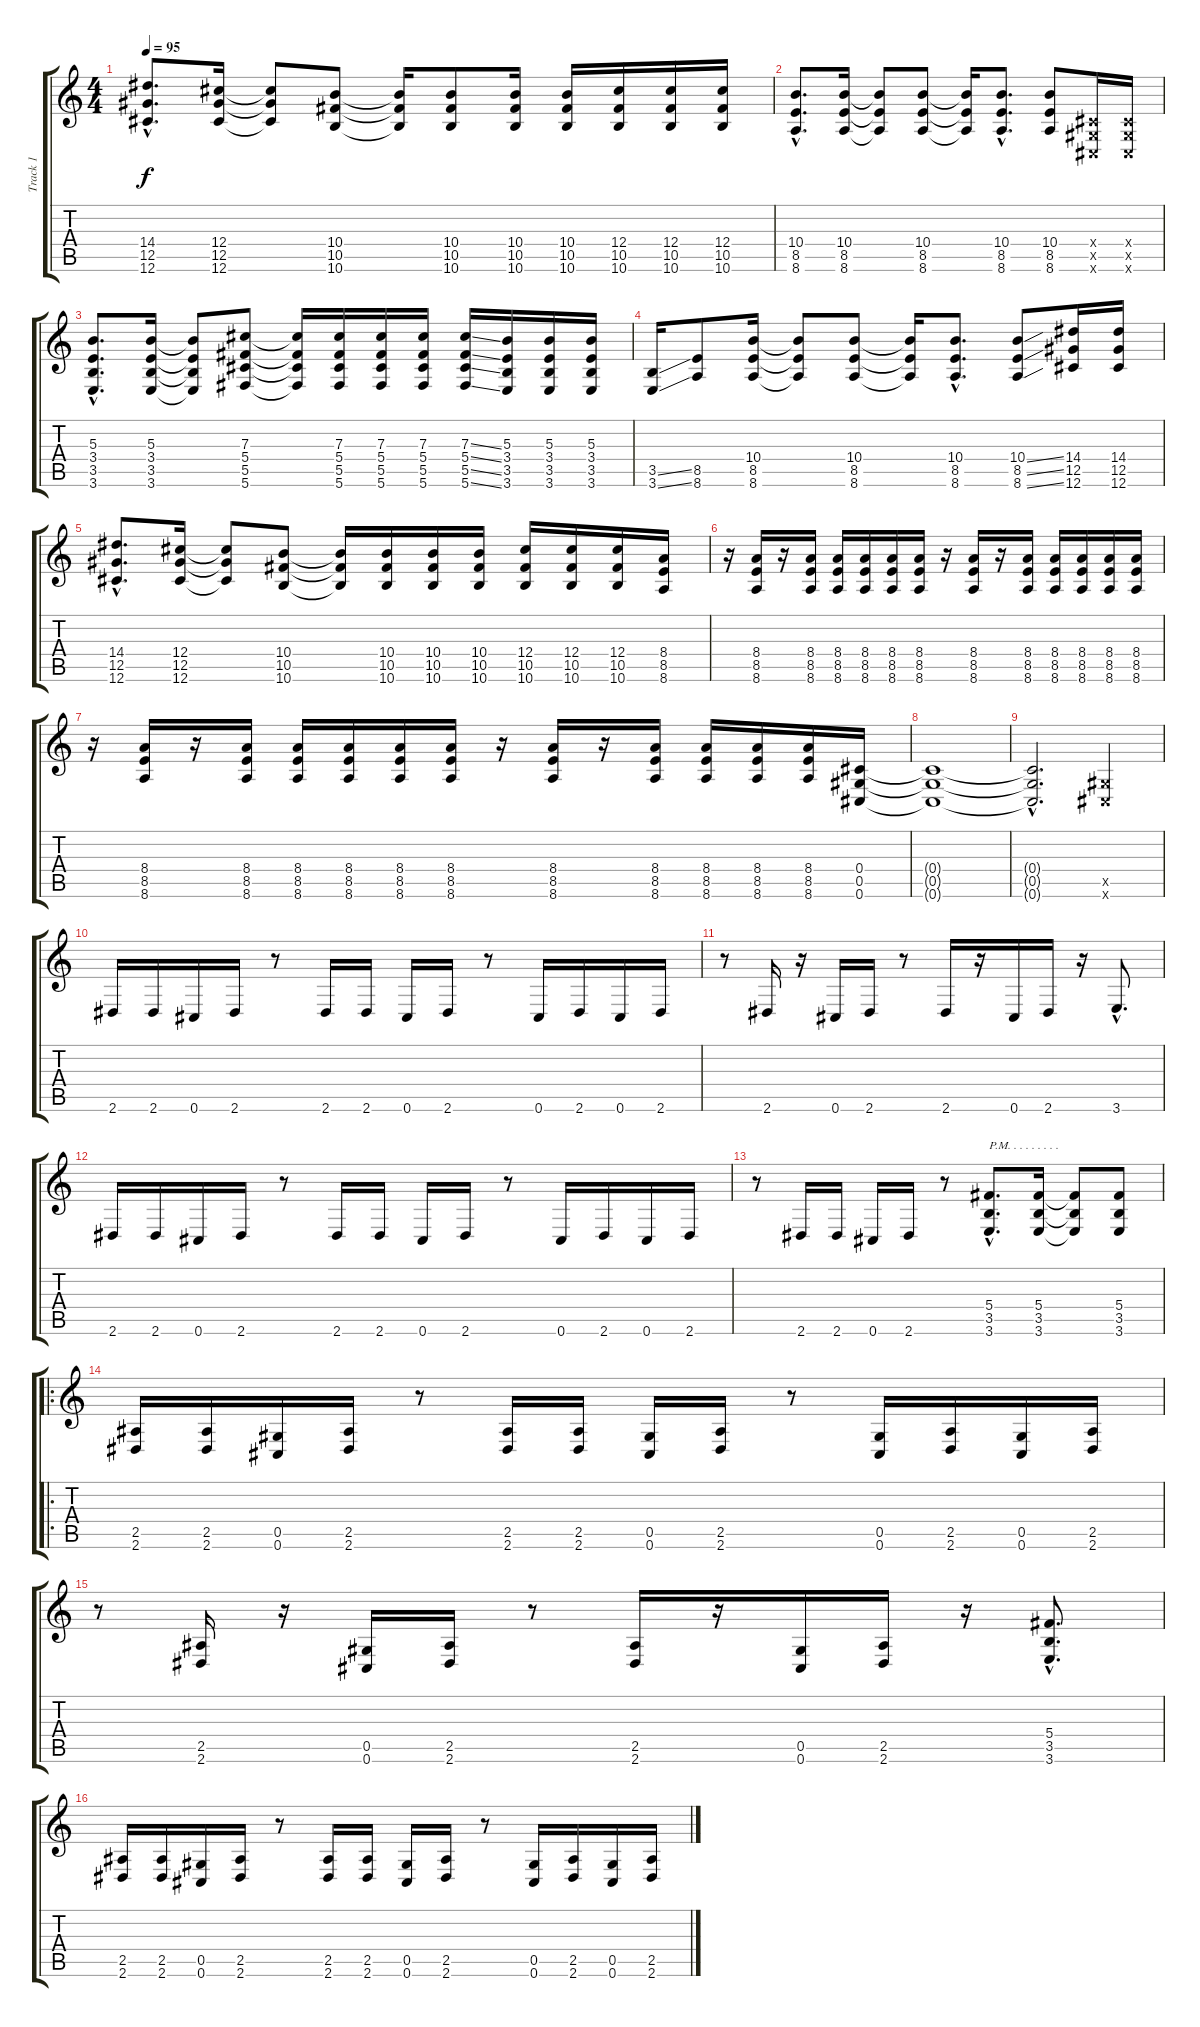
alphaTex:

\track ("Track 1" "Track 1") {instrument distortionguitar}
\staff {score tabs}
\tuning (Eb4 Bb3 Gb3 Db3 Ab2 Db2) {hide}
\ts (4 4)
\tempo 95
\clef g2
\ks c
(14.4{hac} 12.5{hac} 12.6{hac}).8{d dy f} (12.4 12.5 12.6).16 (12.4{t} 12.5{t} 12.6{t}).8 (10.4 10.5 10.6).8 (10.4{t} 10.5{t} 10.6{t}).16 (10.4 10.5 10.6).8 (10.4 10.5 10.6).16 (10.4 10.5 10.6).16 (12.4 10.5 10.6).16 (12.4 10.5 10.6).16 (12.4 10.5 10.6).16 |
(10.4{hac} 8.5{hac} 8.6{hac}).8{d} (10.4 8.5 8.6).16 (10.4{t} 8.5{t} 8.6{t}).8 (10.4 8.5 8.6).8 (10.4{t} 8.5{t} 8.6{t}).16 (10.4{hac} 8.5{hac} 8.6{hac}).8{d} (10.4 8.5 8.6).8 (0.4{x} 0.5{x} 0.6{x}).16 (0.4{x} 0.5{x} 0.6{x}).16 |
(5.3{hac} 3.4{hac} 3.5{hac} 3.6{hac}).8{d} (5.3 3.4 3.5 3.6).16 (5.3{t} 3.4{t} 3.5{t} 3.6{t}).8 (7.3 5.4 5.5 5.6).8 (7.3{t} 5.4{t} 5.5{t} 5.6{t}).16 (7.3 5.4 5.5 5.6).16 (7.3 5.4 5.5 5.6).16 (7.3 5.4 5.5 5.6).16 (7.3{ss} 5.4{ss} 5.5{ss} 5.6{ss}).16 (5.3 3.4 3.5 3.6).16 (5.3 3.4 3.5 3.6).16 (5.3 3.4 3.5 3.6).16 |
(3.5{ss} 3.6{ss}).16 (8.5 8.6).8 (10.4 8.5 8.6).16 (10.4{t} 8.5{t} 8.6{t}).8 (10.4 8.5 8.6).8 (10.4{t} 8.5{t} 8.6{t}).16 (10.4{hac} 8.5{hac} 8.6{hac}).8{d} (10.4{ss} 8.5{ss} 8.6{ss}).8 (14.4 12.5 12.6).16 (14.4 12.5 12.6).16 |
(14.4{hac} 12.5{hac} 12.6{hac}).8{d} (12.4 12.5 12.6).16 (12.4{t} 12.5{t} 12.6{t}).8 (10.4 10.5 10.6).8 (10.4{t} 10.5{t} 10.6{t}).16 (10.4 10.5 10.6).16 (10.4 10.5 10.6).16 (10.4 10.5 10.6).16 (12.4 10.5 10.6).16 (12.4 10.5 10.6).16 (12.4 10.5 10.6).16 (8.4 8.5 8.6).16 |
r.16 (8.4 8.5 8.6).16 r.16 (8.4 8.5 8.6).16 (8.4 8.5 8.6).16 (8.4 8.5 8.6).16 (8.4 8.5 8.6).16 (8.4 8.5 8.6).16 r.16 (8.4 8.5 8.6).16 r.16 (8.4 8.5 8.6).16 (8.4 8.5 8.6).16 (8.4 8.5 8.6).16 (8.4 8.5 8.6).16 (8.4 8.5 8.6).16 |
r.16 (8.4 8.5 8.6).16 r.16 (8.4 8.5 8.6).16 (8.4 8.5 8.6).16 (8.4 8.5 8.6).16 (8.4 8.5 8.6).16 (8.4 8.5 8.6).16 r.16 (8.4 8.5 8.6).16 r.16 (8.4 8.5 8.6).16 (8.4 8.5 8.6).16 (8.4 8.5 8.6).16 (8.4 8.5 8.6).16 (0.4 0.5 0.6).16 |
(0.4{t} 0.5{t} 0.6{t}).1 |
(0.4{hac t} 0.5{hac t} 0.6{hac t}).2{d} (0.5{x} 0.6{x}).4 |
2.6.16{volume 13 instrument distortionguitar} 2.6.16 0.6.16 2.6.16 r.8 2.6.16 2.6.16 0.6.16 2.6.16 r.8 0.6.16 2.6.16 0.6.16 2.6.16 |
r.8 2.6.16 r.16 0.6.16 2.6.16 r.8 2.6.16 r.16 0.6.16 2.6.16 r.16 3.6{hac}.8{d} |
2.6.16 2.6.16 0.6.16 2.6.16 r.8 2.6.16 2.6.16 0.6.16 2.6.16 r.8 0.6.16 2.6.16 0.6.16 2.6.16 |
r.8 2.6.16 2.6.16 0.6.16 2.6.16 r.8 (5.4{hac} 3.5{hac} 3.6{hac}).8{d txt "P.M. . . . . . . . ." volume 7 instrument overdrivenguitar} (5.4 3.5 3.6).16 (5.4{t} 3.5{t} 3.6{t}).8 (5.4 3.5 3.6).8 |
\ro
(2.5 2.6).16{volume 13 instrument distortionguitar} (2.5 2.6).16 (0.5 0.6).16 (2.5 2.6).16 r.8 (2.5 2.6).16 (2.5 2.6).16 (0.5 0.6).16 (2.5 2.6).16 r.8 (0.5 0.6).16 (2.5 2.6).16 (0.5 0.6).16 (2.5 2.6).16 |
r.8 (2.5 2.6).16 r.16 (0.5 0.6).16 (2.5 2.6).16 r.8 (2.5 2.6).16 r.16 (0.5 0.6).16 (2.5 2.6).16 r.16 (5.4{hac} 3.5{hac} 3.6{hac}).8{d} |
(2.5 2.6).16 (2.5 2.6).16 (0.5 0.6).16 (2.5 2.6).16 r.8 (2.5 2.6).16 (2.5 2.6).16 (0.5 0.6).16 (2.5 2.6).16 r.8 (0.5 0.6).16 (2.5 2.6).16 (0.5 0.6).16 (2.5 2.6).16
